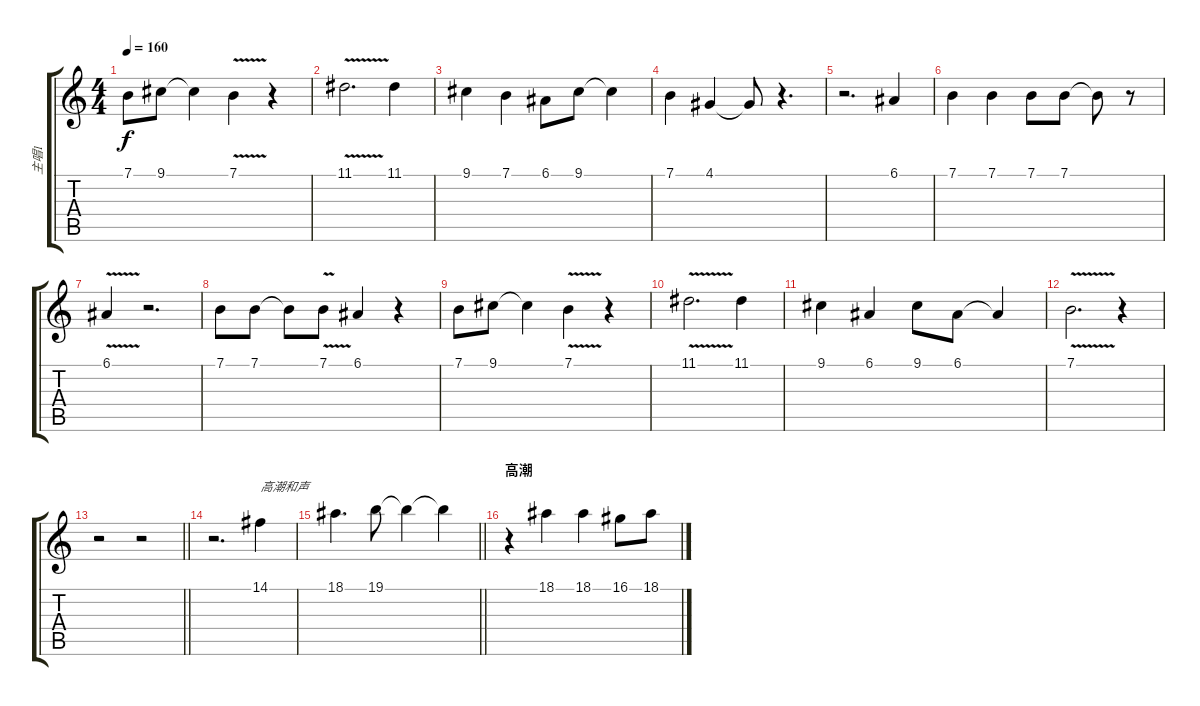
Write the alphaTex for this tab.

\track ("主唱1" "主唱1") {instrument fx8scifi}
\staff {score tabs}
\tuning (E4 B3 G3 D3 A2 E2) {hide}
\ts (4 4)
\tempo 160
\clef g2
\ks c
7.1.8{dy f} 9.1.8 9.1{t}.4 7.1{v}.4 r.4 |
11.1{v}.2{d} 11.1.4 |
9.1.4 7.1.4 6.1.8 9.1.8 9.1{t}.4 |
7.1.4 4.1.4 4.1{t}.8 r.4{d} |
r.2{d} 6.1.4 |
7.1.4 7.1.4 7.1.8 7.1.8 7.1{t}.8 r.8 |
6.1{v}.4 r.2{d} |
7.1.8 7.1.8 7.1{t}.8 7.1{v}.8 6.1.4 r.4 |
7.1.8 9.1.8 9.1{t}.4 7.1{v}.4 r.4 |
11.1{v}.2{d} 11.1.4 |
9.1.4 6.1.4 9.1.8 6.1.8 6.1{t}.4 |
7.1{v}.2{d} r.4 |
\barLineRight lightlight
r.2 r.2 |
r.2{d} 14.1.4{txt "高潮和声"} |
\barLineRight lightlight
18.1.4{d} 19.1.8 19.1{t}.4 19.1{t}.4 |
\section ("" "高潮")
r.4 18.1.4 18.1.4 16.1.8 18.1.8
